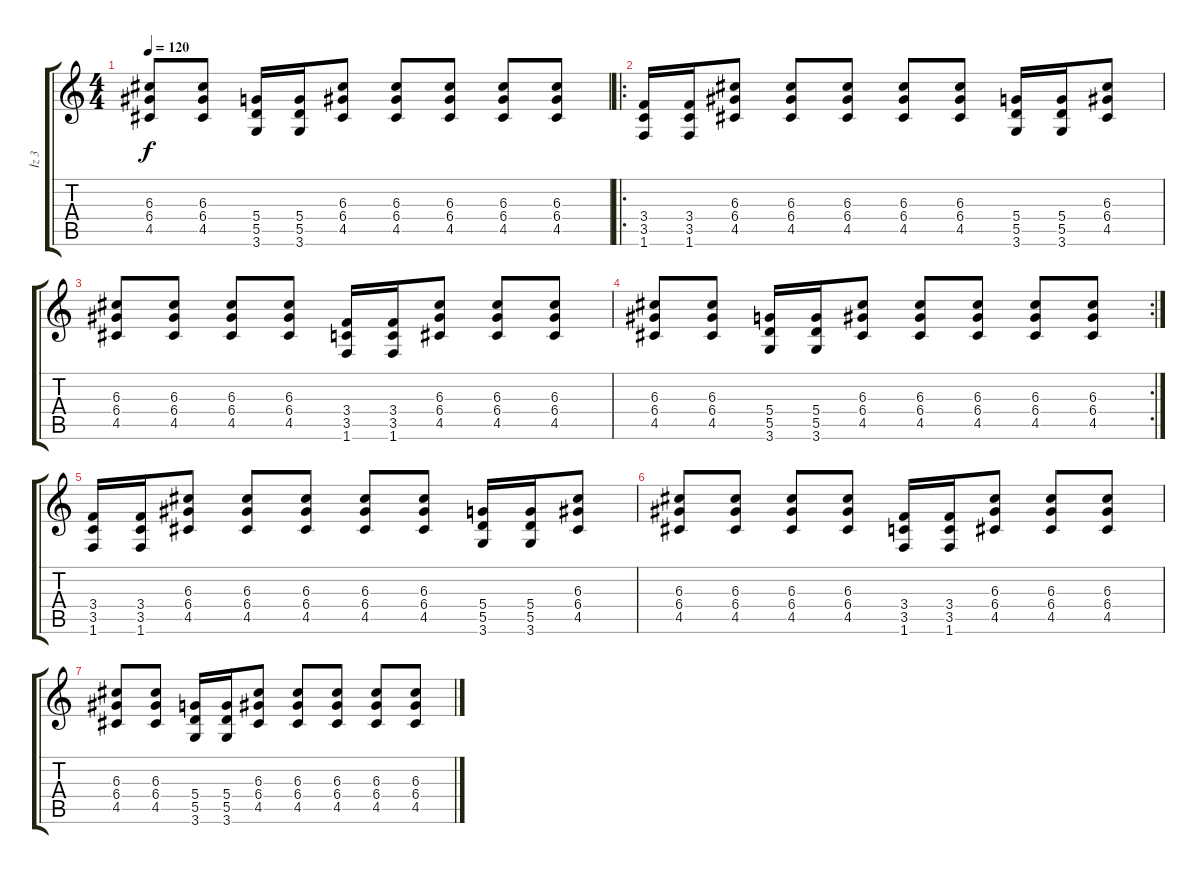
\track ("İz 3" "İz 3") {instrument distortionguitar}
\staff {score tabs}
\tuning (E4 B3 G3 D3 A2 E2) {hide}
\ts (4 4)
\tempo 120
\clef g2
\ks c
(6.3 6.4 4.5).8{dy f} (6.3 6.4 4.5).8 (5.4 5.5 3.6).16 (5.4 5.5 3.6).16 (6.3 6.4 4.5).8 (6.3 6.4 4.5).8 (6.3 6.4 4.5).8 (6.3 6.4 4.5).8 (6.3 6.4 4.5).8 |
\ro
(3.4 3.5 1.6).16 (3.4 3.5 1.6).16 (6.3 6.4 4.5).8 (6.3 6.4 4.5).8 (6.3 6.4 4.5).8 (6.3 6.4 4.5).8 (6.3 6.4 4.5).8 (5.4 5.5 3.6).16 (5.4 5.5 3.6).16 (6.3 6.4 4.5).8 |
(6.3 6.4 4.5).8 (6.3 6.4 4.5).8 (6.3 6.4 4.5).8 (6.3 6.4 4.5).8 (3.4 3.5 1.6).16 (3.4 3.5 1.6).16 (6.3 6.4 4.5).8 (6.3 6.4 4.5).8 (6.3 6.4 4.5).8 |
\rc 2
(6.3 6.4 4.5).8 (6.3 6.4 4.5).8 (5.4 5.5 3.6).16 (5.4 5.5 3.6).16 (6.3 6.4 4.5).8 (6.3 6.4 4.5).8 (6.3 6.4 4.5).8 (6.3 6.4 4.5).8 (6.3 6.4 4.5).8 |
(3.4 3.5 1.6).16 (3.4 3.5 1.6).16 (6.3 6.4 4.5).8 (6.3 6.4 4.5).8 (6.3 6.4 4.5).8 (6.3 6.4 4.5).8 (6.3 6.4 4.5).8 (5.4 5.5 3.6).16 (5.4 5.5 3.6).16 (6.3 6.4 4.5).8 |
(6.3 6.4 4.5).8 (6.3 6.4 4.5).8 (6.3 6.4 4.5).8 (6.3 6.4 4.5).8 (3.4 3.5 1.6).16 (3.4 3.5 1.6).16 (6.3 6.4 4.5).8 (6.3 6.4 4.5).8 (6.3 6.4 4.5).8 |
(6.3 6.4 4.5).8 (6.3 6.4 4.5).8 (5.4 5.5 3.6).16 (5.4 5.5 3.6).16 (6.3 6.4 4.5).8 (6.3 6.4 4.5).8 (6.3 6.4 4.5).8 (6.3 6.4 4.5).8 (6.3 6.4 4.5).8
